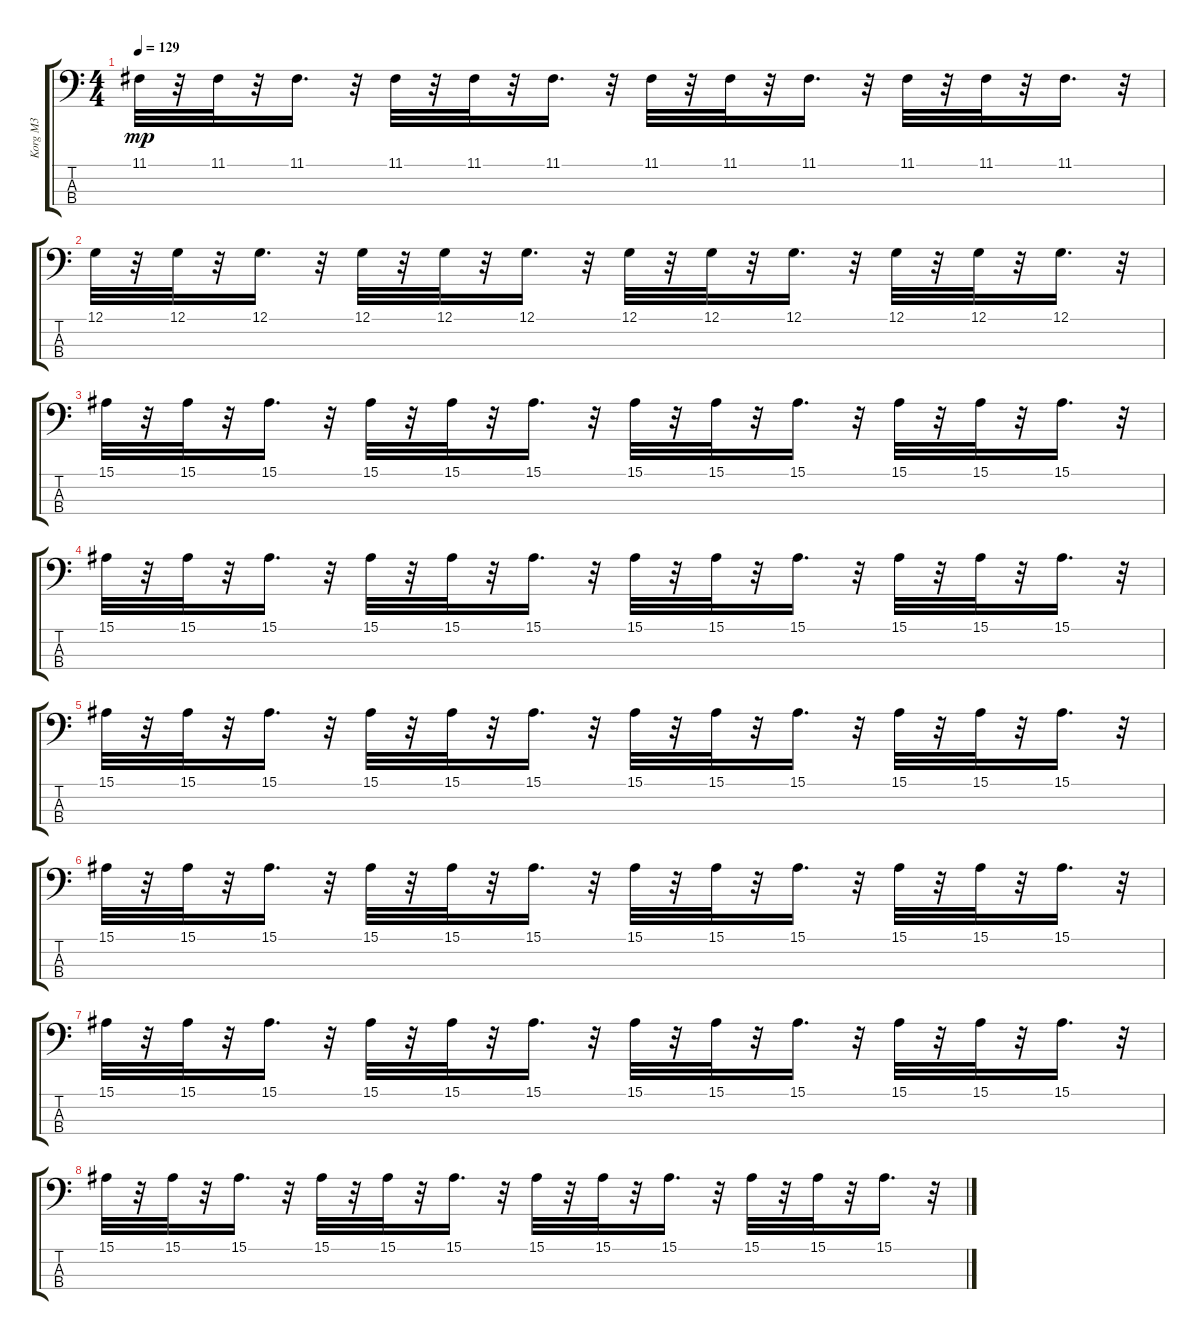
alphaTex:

\track ("Korg M3" "Korg M3") {instrument lead2sawtooth}
\staff {score tabs}
\tuning (G2 D2 A1 E1) {hide}
\ts (4 4)
\tempo 129
\clef f4
\ks c
11.1.32{dy mp} r.32 11.1.32 r.32 11.1.16{d} r.32 11.1.32 r.32 11.1.32 r.32 11.1.16{d} r.32 11.1.32 r.32 11.1.32 r.32 11.1.16{d} r.32 11.1.32 r.32 11.1.32 r.32 11.1.16{d} r.32 |
12.1.32 r.32 12.1.32 r.32 12.1.16{d} r.32 12.1.32 r.32 12.1.32 r.32 12.1.16{d} r.32 12.1.32 r.32 12.1.32 r.32 12.1.16{d} r.32 12.1.32 r.32 12.1.32 r.32 12.1.16{d} r.32 |
15.1.32 r.32 15.1.32 r.32 15.1.16{d} r.32 15.1.32 r.32 15.1.32 r.32 15.1.16{d} r.32 15.1.32 r.32 15.1.32 r.32 15.1.16{d} r.32 15.1.32 r.32 15.1.32 r.32 15.1.16{d} r.32 |
15.1.32 r.32 15.1.32 r.32 15.1.16{d} r.32 15.1.32 r.32 15.1.32 r.32 15.1.16{d} r.32 15.1.32 r.32 15.1.32 r.32 15.1.16{d} r.32 15.1.32 r.32 15.1.32 r.32 15.1.16{d} r.32 |
15.1.32 r.32 15.1.32 r.32 15.1.16{d} r.32 15.1.32 r.32 15.1.32 r.32 15.1.16{d} r.32 15.1.32 r.32 15.1.32 r.32 15.1.16{d} r.32 15.1.32 r.32 15.1.32 r.32 15.1.16{d} r.32 |
15.1.32 r.32 15.1.32 r.32 15.1.16{d} r.32 15.1.32 r.32 15.1.32 r.32 15.1.16{d} r.32 15.1.32 r.32 15.1.32 r.32 15.1.16{d} r.32 15.1.32 r.32 15.1.32 r.32 15.1.16{d} r.32 |
15.1.32 r.32 15.1.32 r.32 15.1.16{d} r.32 15.1.32 r.32 15.1.32 r.32 15.1.16{d} r.32 15.1.32 r.32 15.1.32 r.32 15.1.16{d} r.32 15.1.32 r.32 15.1.32 r.32 15.1.16{d} r.32 |
15.1.32 r.32 15.1.32 r.32 15.1.16{d} r.32 15.1.32 r.32 15.1.32 r.32 15.1.16{d} r.32 15.1.32 r.32 15.1.32 r.32 15.1.16{d} r.32 15.1.32 r.32 15.1.32 r.32 15.1.16{d} r.32
